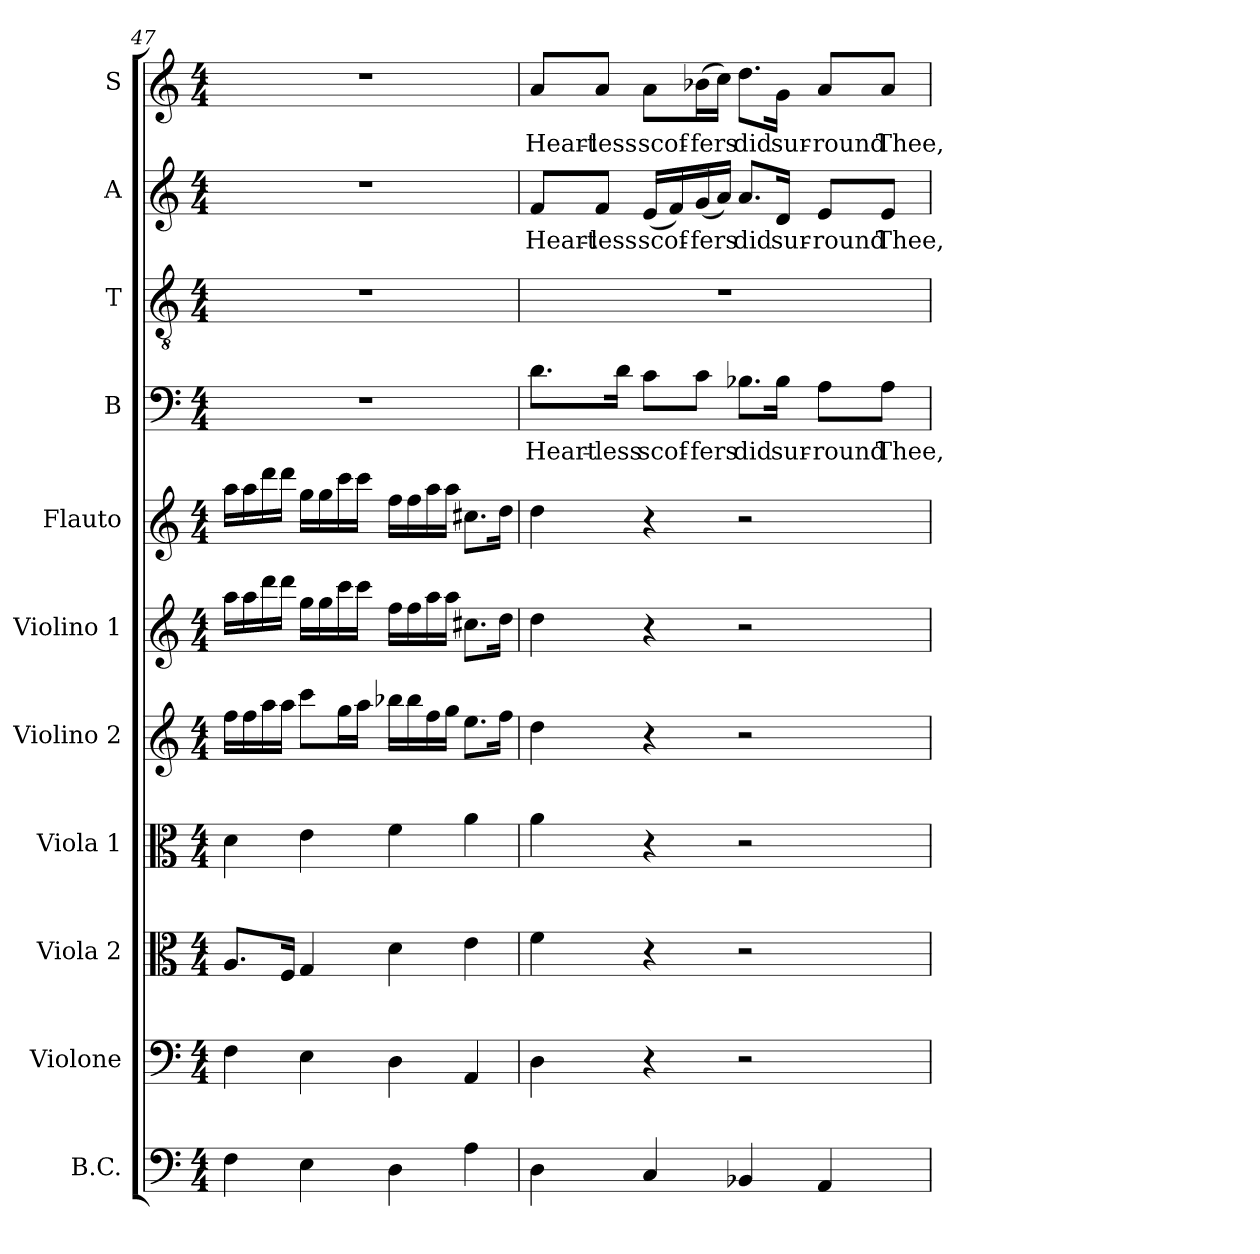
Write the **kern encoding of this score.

**kern	**kern	**kern	**kern	**kern	**kern	**kern	**kern	**text	**kern	**kern	**text	**kern	**text
*part11	*part10	*part9	*part8	*part7	*part6	*part5	*part4	*part4	*part3	*part2	*part2	*part1	*part1
*staff11	*staff10	*staff9	*staff8	*staff7	*staff6	*staff5	*staff4	*staff4	*staff3	*staff2	*staff2	*staff1	*staff1
*I"B.C.	*I"Violone	*I"Viola 2	*I"Viola 1	*I"Violino 2	*I"Violino 1	*I"Flauto	*I"B	*	*I"T	*I"A	*	*I"S	*
*I'B.C.	*I'Vne.	*I'Va2	*I'Va1	*I'Vn2	*I'Vn1	*I'Fl.	*I'B	*	*I'T	*I'A	*	*I'S	*
!!LO:PB:g=z
*clefF4	*clefF4	*clefC3	*clefC3	*clefG2	*clefG2	*clefG2	*clefF4	*	*clefGv2	*clefG2	*	*clefG2	*
*	*	*	*	*	*	*	*	*	*ITrd7c12	*	*	*	*
*k[]	*k[]	*k[]	*k[]	*k[]	*k[]	*k[]	*k[]	*	*k[]	*k[]	*	*k[]	*
*C:	*C:	*C:	*C:	*C:	*C:	*C:	*C:	*	*C:	*C:	*	*C:	*
*M4/4	*M4/4	*M4/4	*M4/4	*M4/4	*M4/4	*M4/4	*M4/4	*	*M4/4	*M4/4	*	*M4/4	*
=47	=47	=47	=47	=47	=47	=47	=47	=47	=47	=47	=47	=47	=47
4Fi\	4Fi\	8.Ai/L	4di\	16ffi\LL	16aai\LL	16aai\LL	1r	.	1r	1r	.	1r	.
.	.	.	.	16ffi\	16aai\	16aai\	.	.	.	.	.	.	.
.	.	.	.	16aai\	16dddi\	16dddi\	.	.	.	.	.	.	.
.	.	16Fi/Jk	.	16aai\JJ	16dddi\JJ	16dddi\JJ	.	.	.	.	.	.	.
4Ei\	4Ei\	4Gi/	4ei\	8ccci\L	16ggi\LL	16ggi\LL	.	.	.	.	.	.	.
.	.	.	.	.	16ggi\	16ggi\	.	.	.	.	.	.	.
.	.	.	.	16ggi\L	16ccci\	16ccci\	.	.	.	.	.	.	.
.	.	.	.	16aai\JJ	16ccci\JJ	16ccci\JJ	.	.	.	.	.	.	.
4Di\	4Di\	4di\	4fi\	16bb-Xi\LL	16ffi\LL	16ffi\LL	.	.	.	.	.	.	.
.	.	.	.	16bb-i\	16ffi\	16ffi\	.	.	.	.	.	.	.
.	.	.	.	16ffi\	16aai\	16aai\	.	.	.	.	.	.	.
.	.	.	.	16ggi\JJ	16aai\JJ	16aai\JJ	.	.	.	.	.	.	.
4Ai\	4AAi/	4ei\	4ai\	8.eei\L	8.cc#Xi\L	8.cc#Xi\L	.	.	.	.	.	.	.
.	.	.	.	16ffi\Jk	16ddi\Jk	16ddi\Jk	.	.	.	.	.	.	.
=48	=48	=48	=48	=48	=48	=48	=48	=48	=48	=48	=48	=48	=48
!	!	!	!	!	!	!	!	!LO:LY:b:color=#000000	!	!	!	!	!
!	!	!	!	!	!	!	!	!	!	!	!LO:LY:b:color=#000000	!	!
!	!	!	!	!	!	!	!	!	!	!	!	!	!LO:LY:b:color=#000000
4Di\	4Di\	4fi\	4ai\	4ddi\	4ddi\	4ddi\	8.di\L	Heart-	1r	8fi/L	Heart-	8ai/L	Heart-
!	!	!	!	!	!	!	!	!	!	!	!LO:LY:b:color=#000000	!	!
!	!	!	!	!	!	!	!	!	!	!	!	!	!LO:LY:b:color=#000000
.	.	.	.	.	.	.	.	.	.	8fi/J	-less	8ai/J	-less
!	!	!	!	!	!	!	!	!LO:LY:b:color=#000000	!	!	!	!	!
.	.	.	.	.	.	.	16di\Jk	-less	.	.	.	.	.
!	!	!	!	!	!	!	!	!LO:LY:b:color=#000000	!	!	!	!	!
!	!	!	!	!	!	!	!	!	!	!	!LO:LY:b:color=#000000	!	!
!	!	!	!	!	!	!	!	!	!	!	!	!	!LO:LY:b:color=#000000
4Ci/	4r	4r	4r	4r	4r	4r	8ci\L	scof-	.	(16ei/LL	scof-	8ai\L	scof-
.	.	.	.	.	.	.	.	.	.	16fi/)	.	.	.
!	!	!	!	!	!	!	!	!LO:LY:b:color=#000000	!	!	!	!	!
!	!	!	!	!	!	!	!	!	!	!	!LO:LY:b:color=#000000	!	!
!	!	!	!	!	!	!	!	!	!	!	!	!	!LO:LY:b:color=#000000
.	.	.	.	.	.	.	8ci\J	-fers	.	(16gi/	-fers	(16b-Xi\L	-fers
.	.	.	.	.	.	.	.	.	.	16ai/JJ)	.	16cci\JJ)	.
!	!	!	!	!	!	!	!	!LO:LY:b:color=#000000	!	!	!	!	!
!	!	!	!	!	!	!	!	!	!	!	!LO:LY:b:color=#000000	!	!
!	!	!	!	!	!	!	!	!	!	!	!	!	!LO:LY:b:color=#000000
4BB-Xi/	2r	2r	2r	2r	2r	2r	8.B-Xi\L	did	.	8.ai/L	did	8.ddi\L	did
!	!	!	!	!	!	!	!	!LO:LY:b:color=#000000	!	!	!	!	!
!	!	!	!	!	!	!	!	!	!	!	!LO:LY:b:color=#000000	!	!
!	!	!	!	!	!	!	!	!	!	!	!	!	!LO:LY:b:color=#000000
.	.	.	.	.	.	.	16B-i\Jk	sur-	.	16di/Jk	sur-	16gi\Jk	sur-
!	!	!	!	!	!	!	!	!LO:LY:b:color=#000000	!	!	!	!	!
!	!	!	!	!	!	!	!	!	!	!	!LO:LY:b:color=#000000	!	!
!	!	!	!	!	!	!	!	!	!	!	!	!	!LO:LY:b:color=#000000
4AAi/	.	.	.	.	.	.	8Ai\L	-round	.	8ei/L	-round	8ai/L	-round
!	!	!	!	!	!	!	!	!LO:LY:b:color=#000000	!	!	!	!	!
!	!	!	!	!	!	!	!	!	!	!	!LO:LY:b:color=#000000	!	!
!	!	!	!	!	!	!	!	!	!	!	!	!	!LO:LY:b:color=#000000
.	.	.	.	.	.	.	8Ai\J	Thee,	.	8ei/J	Thee,	8ai/J	Thee,
=	=	=	=	=	=	=	=	=	=	=	=	=	=
*-	*-	*-	*-	*-	*-	*-	*-	*-	*-	*-	*-	*-	*-
